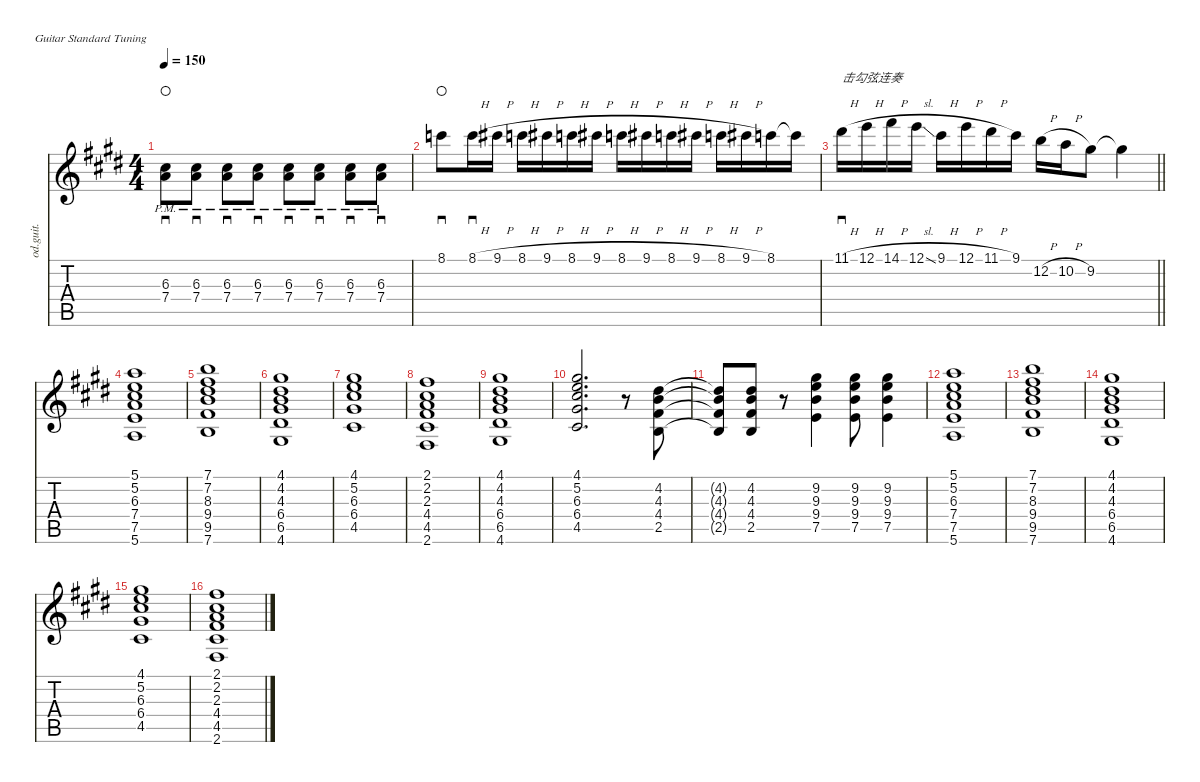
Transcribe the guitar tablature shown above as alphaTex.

\defaultSystemsLayout 4
\hideDynamics
\bracketExtendMode nobrackets
\track (" (Lead Guitar)" "od.guit.") {instrument overdrivenguitar}
\staff {score tabs}
\tuning (E4 B3 G3 D3 A2 E2)
\ts (4 4)
\tempo 150
\clef g2
\ks c#minor
(6.3{pm acc #} 7.4{pm acc forcenatural}).8{sd dy mf waho beam Down} (6.3{pm acc #} 7.4{pm acc forcenatural}).8{sd beam Down} (6.3{pm acc #} 7.4{pm acc forcenatural}).8{sd beam Down} (6.3{pm acc #} 7.4{pm acc forcenatural}).8{sd beam Down} (6.3{pm acc #} 7.4{pm acc forcenatural}).8{sd beam Down} (6.3{pm acc #} 7.4{pm acc forcenatural}).8{sd beam Down} (6.3{pm acc #} 7.4{pm acc forcenatural}).8{sd beam Down} (6.3{pm acc #} 7.4{pm acc forcenatural}).8{sd beam Down} |
8.1{acc forcenatural}.8{sd dy mp waho beam Down} 8.1{h acc forcenatural}.16{sd beam Down} 9.1{h acc #}.16{beam Down} 8.1{h acc forcenatural}.16{beam Down} 9.1{h acc #}.16{beam Down} 8.1{h acc forcenatural}.16{dy mf beam Down} 9.1{h acc #}.16{beam Down} 8.1{h acc forcenatural}.16{beam Down} 9.1{h acc #}.16{beam Down} 8.1{h acc forcenatural}.16{beam Down} 9.1{h acc #}.16{beam Down} 8.1{h acc forcenatural}.16{beam Down} 9.1{h acc #}.16{beam Down} 8.1{acc forcenatural}.16{beam Down} 8.1{t acc forcenatural}.16{beam Down} |
\barLineRight lightlight
11.1{h acc #}.16{sd txt "击勾弦连奏" dy f beam Down} 12.1{h acc forcenatural}.16{beam Down} 14.1{h acc #}.16{beam Down} 12.1{sl acc forcenatural}.16{beam Down} 9.1{h acc #}.16{beam Down} 12.1{h acc forcenatural}.16{beam Down} 11.1{h acc #}.16{beam Down} 9.1{acc #}.16{beam Down} 12.2{h acc forcenatural}.16{beam Down} 10.2{h acc forcenatural}.16{beam Down} 9.2{acc #}.8{beam Down} 9.2{t acc #}.4{beam Down} |
(5.1{acc forcenatural} 5.2{acc forcenatural} 6.3{acc #} 7.4{acc forcenatural} 5.6{acc forcenatural} 7.5{acc forcenatural}).1{beam Up} |
(7.1{acc forcenatural} 7.2{acc #} 8.3{acc #} 9.4{acc forcenatural} 7.6{acc forcenatural} 9.5{acc #}).1{beam Down} |
(4.1{acc #} 4.2{acc #} 4.3{acc forcenatural} 6.4{acc #} 4.6{acc #} 6.5{acc #}).1{beam Up} |
(4.1{acc #} 5.2{acc forcenatural} 6.3{acc #} 6.4{acc #} 4.5{acc #}).1{beam Up} |
(2.1{acc #} 2.2{acc #} 2.3{acc forcenatural} 4.4{acc #} 4.5{acc #} 2.6{acc #}).1{beam Up} |
(4.1{acc #} 4.2{acc #} 4.3{acc forcenatural} 6.4{acc #} 4.6{acc #} 6.5{acc #}).1{beam Up} |
(4.1{acc #} 5.2{acc forcenatural} 6.3{acc #} 6.4{acc #} 4.5{acc #}).2{d beam Up} r.8{beam Down} (2.5{acc forcenatural} 4.4{acc #} 4.3{acc forcenatural} 4.2{acc #}).8{beam Up} |
(2.5{t acc forcenatural} 4.4{t acc #} 4.3{t acc forcenatural} 4.2{t acc #}).8{beam Up} (2.5{acc forcenatural} 4.4{acc #} 4.3{acc forcenatural} 4.2{acc #}).8{beam Up} r.8{beam Down} (9.2{acc #} 9.3{acc forcenatural} 7.5{acc forcenatural} 9.4{acc forcenatural}).4{beam Down} (9.2{acc #} 9.3{acc forcenatural} 7.5{acc forcenatural} 9.4{acc forcenatural}).8{beam Down} (9.2{acc #} 9.3{acc forcenatural} 7.5{acc forcenatural} 9.4{acc forcenatural}).4{beam Down} |
(5.1{acc forcenatural} 5.2{acc forcenatural} 6.3{acc #} 7.4{acc forcenatural} 5.6{acc forcenatural} 7.5{acc forcenatural}).1{beam Up} |
(7.1{acc forcenatural} 7.2{acc #} 8.3{acc #} 9.4{acc forcenatural} 7.6{acc forcenatural} 9.5{acc #}).1{beam Down} |
(4.1{acc #} 4.2{acc #} 4.3{acc forcenatural} 6.4{acc #} 4.6{acc #} 6.5{acc #}).1{beam Up} |
(4.1{acc #} 5.2{acc forcenatural} 6.3{acc #} 6.4{acc #} 4.5{acc #}).1{beam Up} |
(2.1{acc #} 2.2{acc #} 2.3{acc forcenatural} 4.4{acc #} 4.5{acc #} 2.6{acc #}).1{beam Up}
